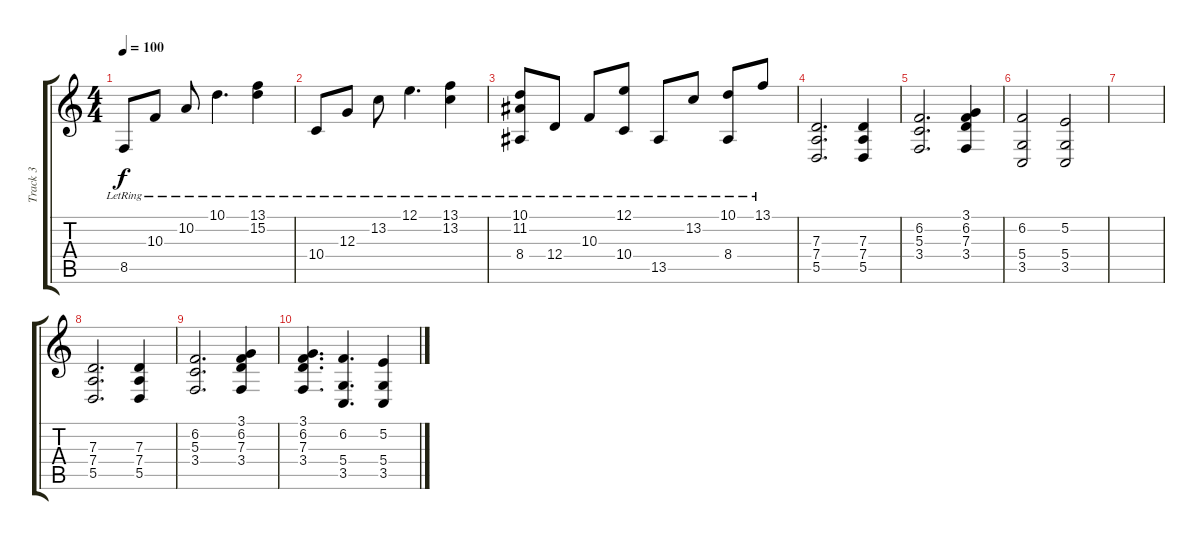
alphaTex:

\track ("Track 3" "Track 3") {instrument brightacousticpiano}
\staff {score tabs}
\tuning (E4 B3 G3 D3 A2 E2) {hide}
\ts (4 4)
\tempo 100
\clef g2
\ks c
8.5{lr}.8{dy f} 10.3{lr}.8 10.2{lr}.8 10.1{lr}.4{d} (13.1{lr} 15.2{lr}).4 |
10.4{lr}.8 12.3{lr}.8 13.2{lr}.8 12.1{lr}.4{d} (13.1{lr} 13.2{lr}).4 |
(10.1{lr} 11.2{lr} 8.4).8 12.4{lr}.8 10.3{lr}.8 (12.1{lr} 10.4{lr}).8 13.5{lr}.8 13.2{lr}.8 (10.1{lr} 8.4{lr}).8 13.1{lr}.8 |
(7.3 7.4 5.5).2{d} (7.3 7.4 5.5).4 |
(6.2 5.3 3.4).2{d} (3.1 6.2 7.3 3.4).4 |
(6.2 5.4 3.5).2 (5.2 5.4 3.5).2 |
|
(7.3 7.4 5.5).2{d} (7.3 7.4 5.5).4 |
(6.2 5.3 3.4).2{d} (3.1 6.2 7.3 3.4).4 |
(3.1 6.2 7.3 3.4).4{d} (6.2 5.4 3.5).4{d} (5.2 5.4 3.5).4
